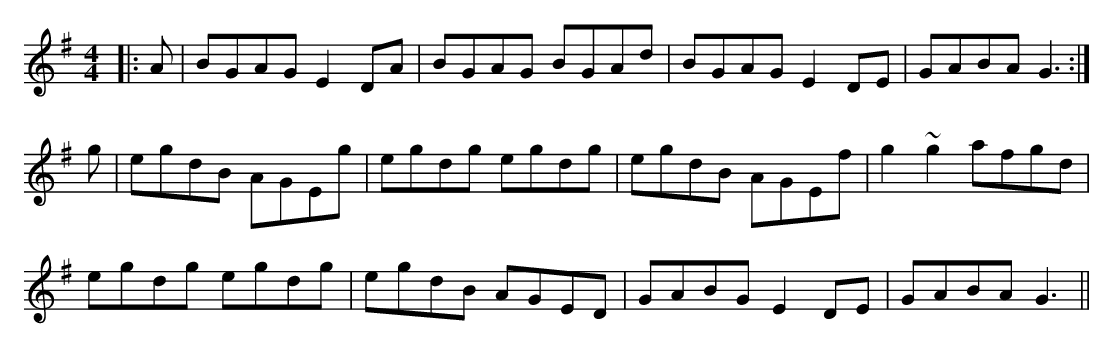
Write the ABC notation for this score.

X:1
M:4/4
K:G
|:A|BGAG E2DA|BGAG BGAd|BGAG E2DE|GABA G3:|
g|egdB AGEg|egdg egdg|egdB AGEf|g2~g2 afgd|
egdg egdg|egdB AGED|GABG E2DE|GABA G3||
